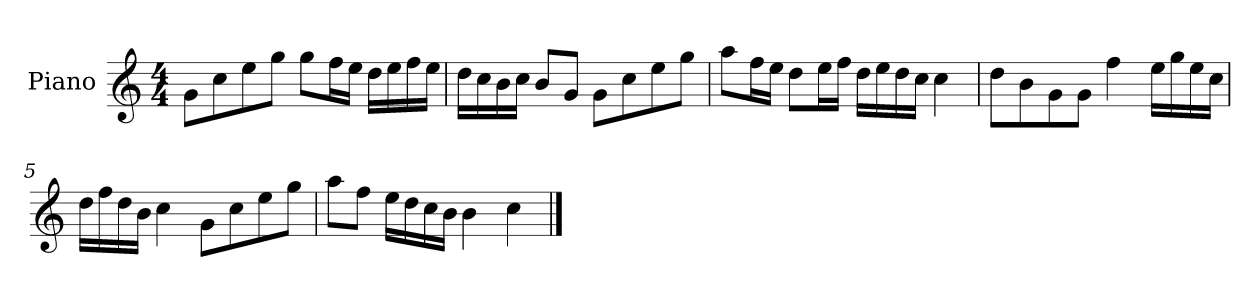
**kern
*part1
*staff1
*I"Piano
*I'P-no
*clefG2
*k[]
*M4/4
*MM90
=1
8g\L
8cc\
8ee\
8gg\J
8gg\L
16ff\L
16ee\JJ
16dd\LL
16ee\
16ff\
16ee\JJ
=2
16dd\LL
16cc\
16b\
16cc\JJ
8b/L
8g/J
8g\L
8cc\
8ee\
8gg\J
=3
8aa\L
16ff\L
16ee\JJ
8dd\L
16ee\L
16ff\JJ
16dd\LL
16ee\
16dd\
16cc\JJ
4cc\
=4
8dd\L
8b\
8g\
8g\J
4ff\
16ee\LL
16gg\
16ee\
16cc\JJ
!!LO:LB:g=z
=5
16dd\LL
16ff\
16dd\
16b\JJ
4cc\
8g\L
8cc\
8ee\
8gg\J
=6
8aa\L
8ff\J
16ee\LL
16dd\
16cc\
16b\JJ
4b\
4cc\
==
*-
